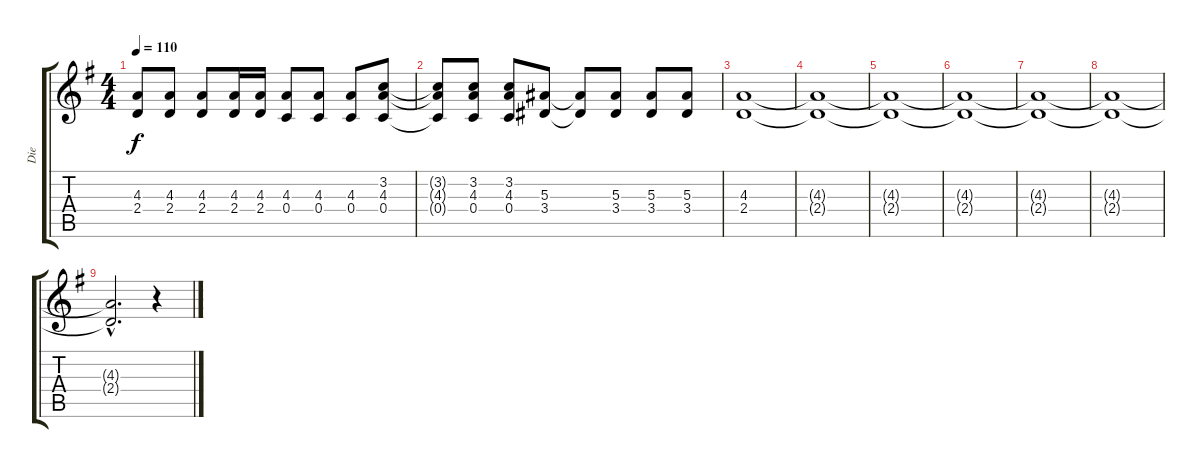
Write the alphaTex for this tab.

\track ("Die" "Die") {instrument electricguitarjazz}
\staff {score tabs}
\tuning (D4 A3 F3 C3 G2 D2) {hide}
\ts (4 4)
\tempo 110
\clef g2
\ks g
(4.3 2.4).8{dy f} (4.3 2.4).8 (4.3 2.4).8 (4.3 2.4).16 (4.3 2.4).16 (4.3 0.4).8 (4.3 0.4).8 (4.3 0.4).8 (3.2 4.3 0.4).8 |
(3.2{t} 4.3{t} 0.4{t}).8 (3.2 4.3 0.4).8 (3.2 4.3 0.4).8 (5.3 3.4).8 (5.3{t} 3.4{t}).8 (5.3 3.4).8 (5.3 3.4).8 (5.3 3.4).8 |
(4.3 2.4).1 |
(4.3{t} 2.4{t}).1 |
(4.3{t} 2.4{t}).1 |
(4.3{t} 2.4{t}).1 |
(4.3{t} 2.4{t}).1 |
(4.3{t} 2.4{t}).1 |
(4.3{hac t} 2.4{hac t}).2{d} r.4
